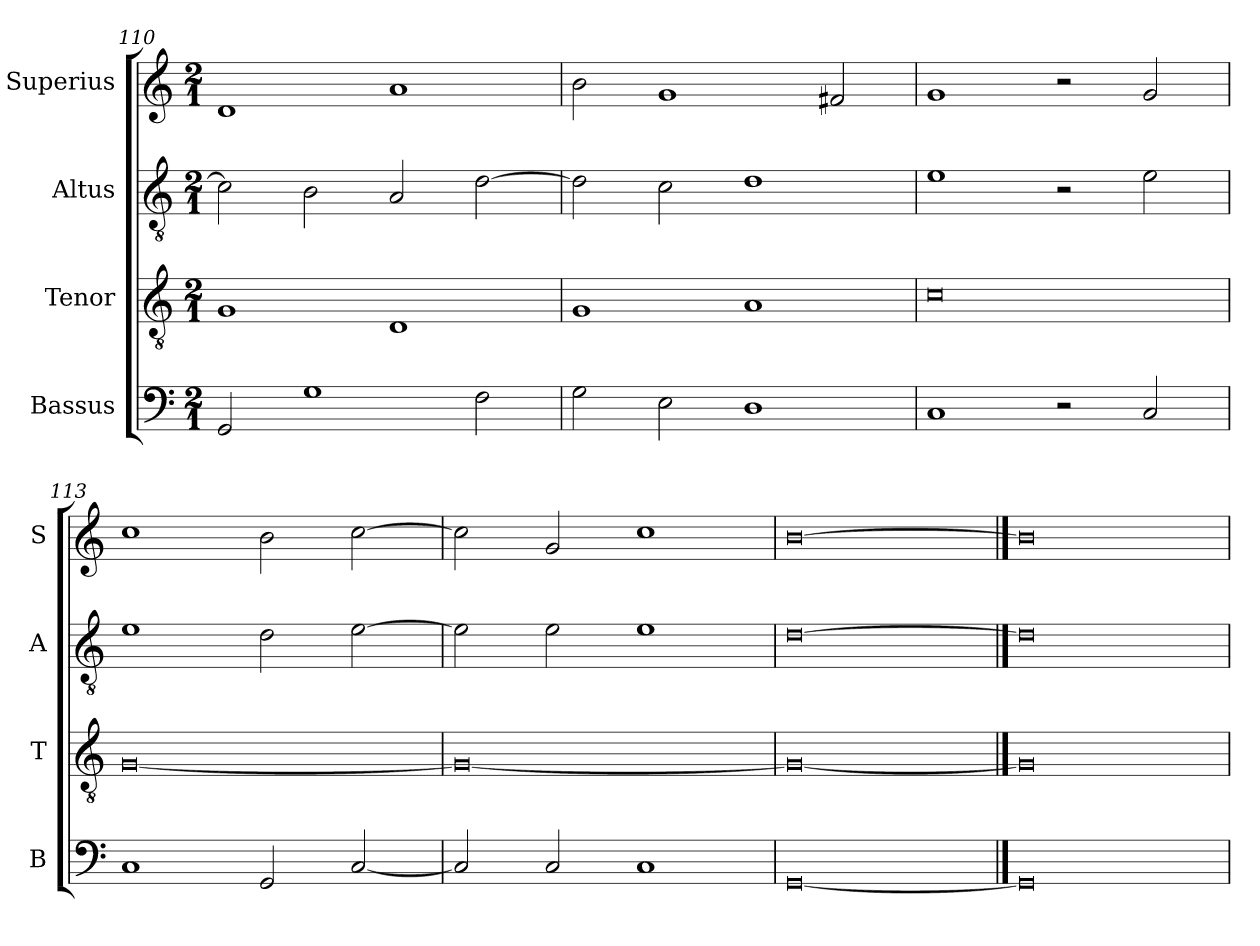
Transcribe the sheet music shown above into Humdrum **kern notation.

**kern	**kern	**kern	**kern
*part4	*part3	*part2	*part1
*staff4	*staff3	*staff2	*staff1
*I"Bassus	*I"Tenor	*I"Altus	*I"Superius
*I'B	*I'T	*I'A	*I'S
*clefF4	*clefGv2	*clefGv2	*clefG2
*k[]	*k[]	*k[]	*k[]
*C:	*C:	*C:	*C:
*M2/1	*M2/1	*M2/1	*M2/1
=110	=110	=110	=110
2GG	1G	2c]	1d
1G	.	2B	.
.	1D	2A	1a
2F	.	[2d	.
=111	=111	=111	=111
2G	1G	2d]	2b
2E	.	2c	1g
1D	1A	1d	.
.	.	.	2f#X
=112	=112	=112	=112
1C	0c	1e	1g
2r	.	2r	2r
2C	.	2e	2g
=113	=113	=113	=113
1C	[0G	1e	1cc
2GG	.	2d	2b
[2C	.	[2e	[2cc
=114	=114	=114	=114
2C]	0G_	2e]	2cc]
2C	.	2e	2g
1C	.	1e	1cc
=115	=115	=115	=115
[0GG	0G_	[0d	[0b
==116	==116	==116	==116
0GG]	0G]	0d]	0b]
=	=	=	=
*-	*-	*-	*-
